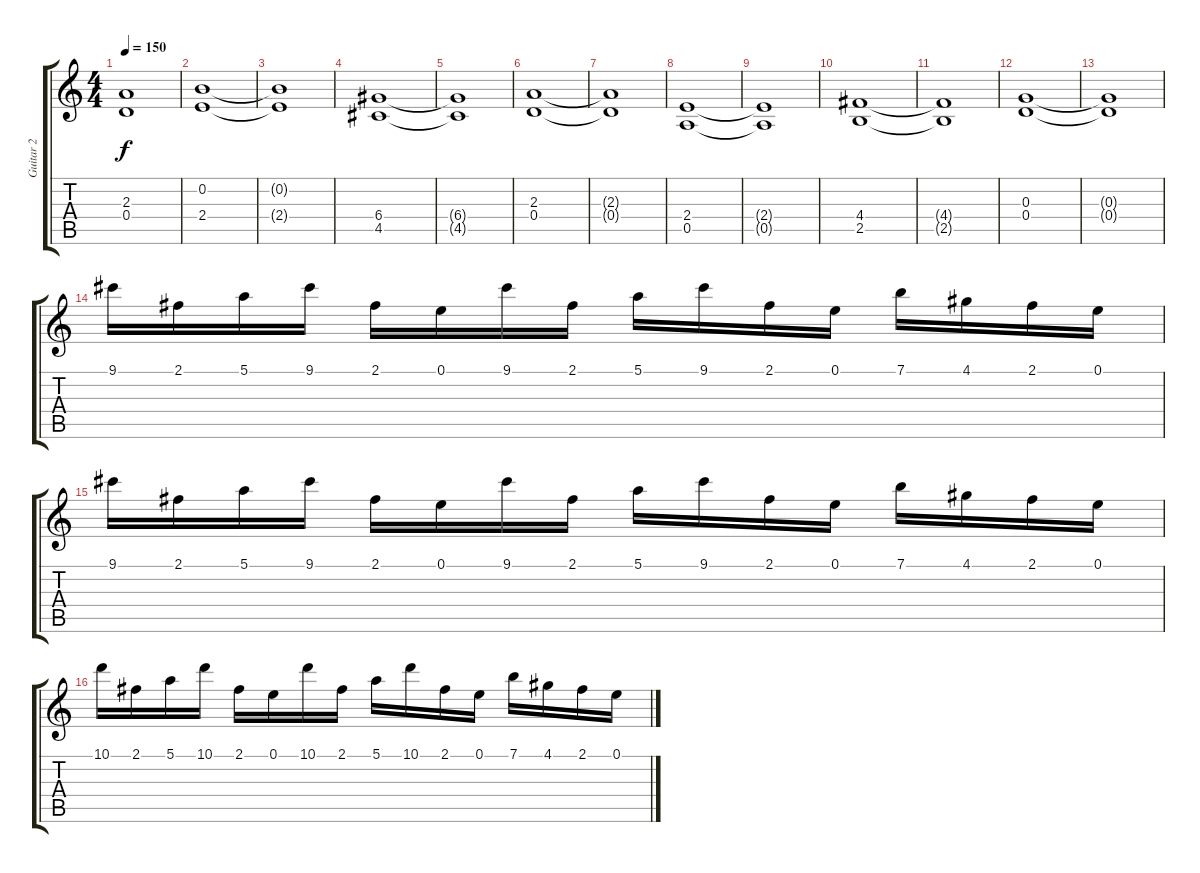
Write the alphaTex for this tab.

\track ("Guitar 2" "Guitar 2") {instrument overdrivenguitar}
\staff {score tabs}
\tuning (E4 B3 G3 D3 A2 E2) {hide}
\ts (4 4)
\tempo 150
\clef g2
\ks c
(2.3{t} 0.4{t}).1{dy f} |
(0.2 2.4).1 |
(0.2{t} 2.4{t}).1 |
(6.4 4.5).1 |
(6.4{t} 4.5{t}).1 |
(2.3 0.4).1 |
(2.3{t} 0.4{t}).1 |
(2.4 0.5).1 |
(2.4{t} 0.5{t}).1 |
(4.4 2.5).1 |
(4.4{t} 2.5{t}).1 |
(0.3 0.4).1 |
(0.3{t} 0.4{t}).1 |
9.1.16 2.1.16 5.1.16 9.1.16 2.1.16 0.1.16 9.1.16 2.1.16 5.1.16 9.1.16 2.1.16 0.1.16 7.1.16 4.1.16 2.1.16 0.1.16 |
9.1.16 2.1.16 5.1.16 9.1.16 2.1.16 0.1.16 9.1.16 2.1.16 5.1.16 9.1.16 2.1.16 0.1.16 7.1.16 4.1.16 2.1.16 0.1.16 |
10.1.16 2.1.16 5.1.16 10.1.16 2.1.16 0.1.16 10.1.16 2.1.16 5.1.16 10.1.16 2.1.16 0.1.16 7.1.16 4.1.16 2.1.16 0.1.16
